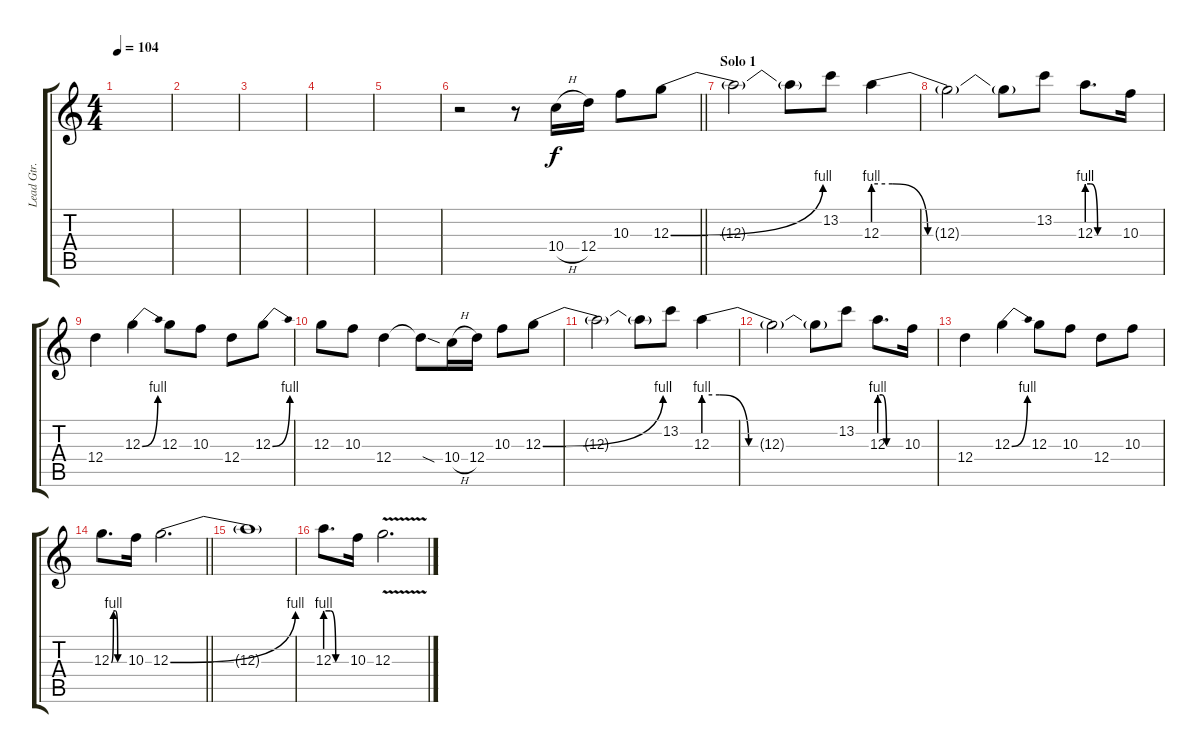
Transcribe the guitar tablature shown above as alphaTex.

\track ("Lead Gtr." "Lead Gtr.") {instrument distortionguitar}
\staff {score tabs}
\tuning (E4 B3 G3 D3 A2 E2) {hide}
\ts (4 4)
\tempo 104
\clef g2
\ks c
|
|
|
|
|
\barLineRight lightlight
r.2 r.8 10.4{h}.16 12.4.16 10.3.8 12.3{be (bend 0 0 60 4)}.8 |
\section ("" "Solo 1")
12.3{t}.2 12.3{t}.8 13.2.8 12.3{be (custom 0 4 7 4 20 0 60 0)}.4 |
12.3{t}.2 12.3{t}.8 13.2.8 12.3{be (custom 0 4 7 4 20 0 60 0)}.8{d} 10.3.16 |
12.4.4 12.3{be (bend 0 0 60 4)}.4 12.3.8 10.3.8 12.4.8 12.3{be (bend 0 0 60 4)}.8 |
12.3.8 10.3.8 12.4.4 12.4{sod t}.8 10.4{h}.16 12.4.16 10.3.8 12.3{be (bend 0 0 60 4)}.8 |
12.3{t}.2 12.3{t}.8 13.2.8 12.3{be (custom 0 4 7 4 20 0 60 0)}.4 |
12.3{t}.2 12.3{t}.8 13.2.8 12.3{be (custom 0 4 7 4 20 0 60 0)}.8{d} 10.3.16 |
12.4.4 12.3{be (bend 0 0 60 4)}.4 12.3.8 10.3.8 12.4.8 10.3.8 |
\barLineRight lightlight
12.3{be (custom 0 0 10 4 20 4 30 0 60 0)}.8{d} 10.3.16 12.3{be (bend 0 0 60 4)}.2{d} |
12.3{t}.1 |
12.3{be (custom 0 4 15 4 30 0 60 0)}.8{d} 10.3.16 12.3{v}.2{d}
